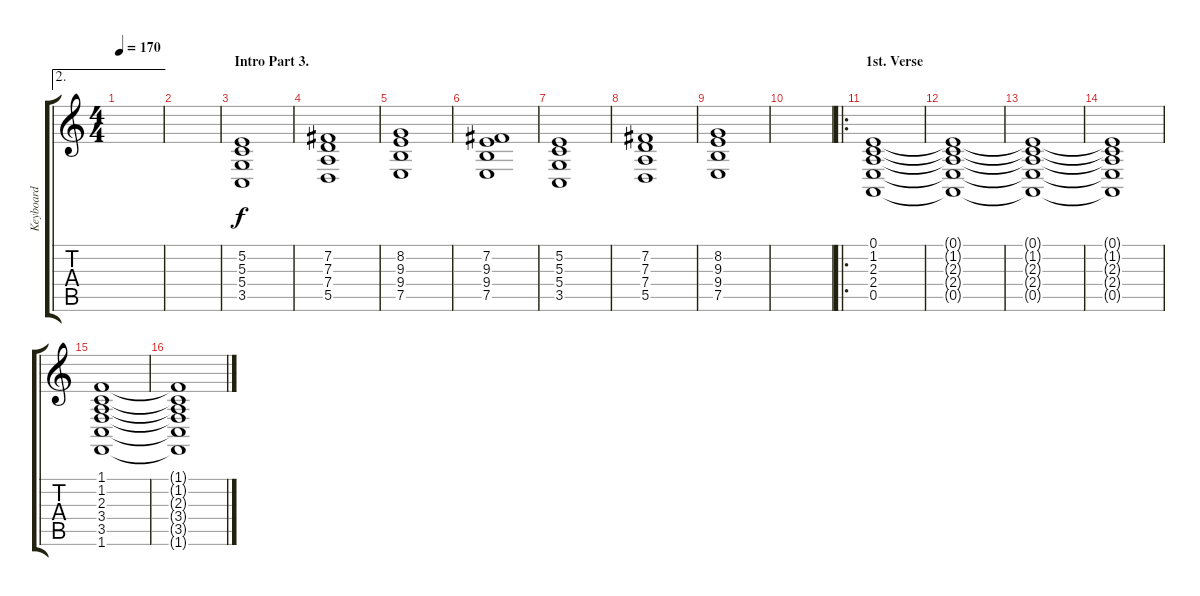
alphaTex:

\track ("Keyboard" "Keyboard") {instrument choiraahs}
\staff {score tabs}
\tuning (E4 B3 G3 D3 A2 E2) {hide}
\ae 2
\ts (4 4)
\tempo 170
\clef g2
\ks c
|
|
\section ("" "Intro Part 3.")
(5.2 5.3 5.4 3.5).1 |
(7.2 7.3 7.4 5.5).1 |
(8.2 9.3 9.4 7.5).1 |
(7.2 9.3 9.4 7.5).1 |
(5.2 5.3 5.4 3.5).1 |
(7.2 7.3 7.4 5.5).1 |
(8.2 9.3 9.4 7.5).1 |
|
\ro
\section ("" "1st. Verse")
(0.1 1.2 2.3 2.4 0.5).1 |
(0.1{t} 1.2{t} 2.3{t} 2.4{t} 0.5{t}).1 |
(0.1{t} 1.2{t} 2.3{t} 2.4{t} 0.5{t}).1 |
(0.1{t} 1.2{t} 2.3{t} 2.4{t} 0.5{t}).1 |
(1.1 1.2 2.3 3.4 3.5 1.6).1 |
(1.1{t} 1.2{t} 2.3{t} 3.4{t} 3.5{t} 1.6{t}).1
